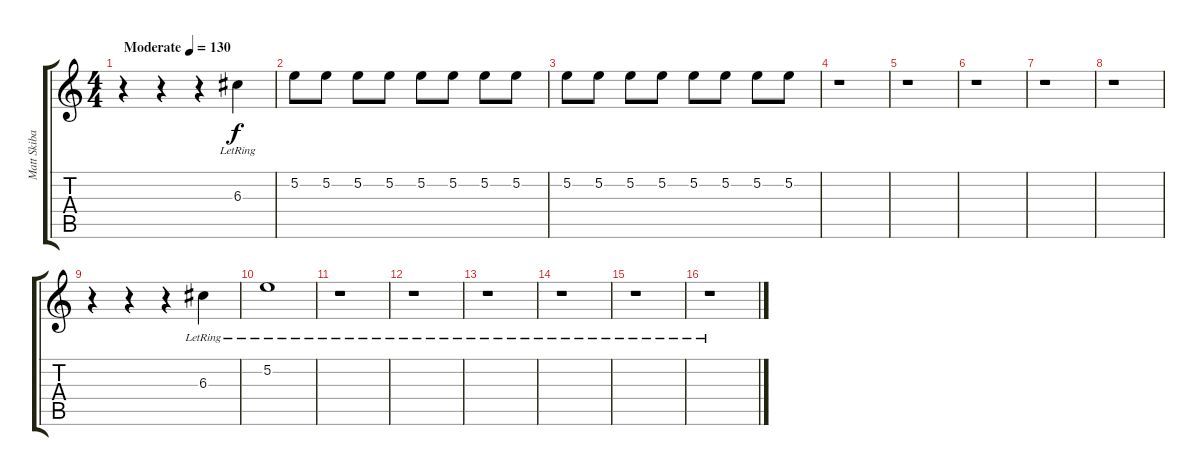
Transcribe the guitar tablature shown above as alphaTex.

\track ("Matt Skiba 1" "Matt Skiba") {instrument electricguitarclean}
\staff {score tabs}
\tuning (E4 B3 G3 D3 A2 E2) {hide}
\ts (4 4)
\tempo (130 "Moderate")
\clef g2
\ks c
r.4{dy f instrument electricguitarclean} r.4 r.4 6.3{lr}.4 |
5.2.8 5.2.8 5.2.8 5.2.8 5.2.8 5.2.8 5.2.8 5.2.8 |
5.2.8 5.2.8 5.2.8 5.2.8 5.2.8 5.2.8 5.2.8 5.2.8 |
r.1 |
r.1 |
r.1 |
r.1 |
r.1 |
r.4 r.4 r.4 6.3{lr}.4 |
5.2{lr}.1 |
r.1 |
r.1 |
r.1 |
r.1 |
r.1 |
r.1
